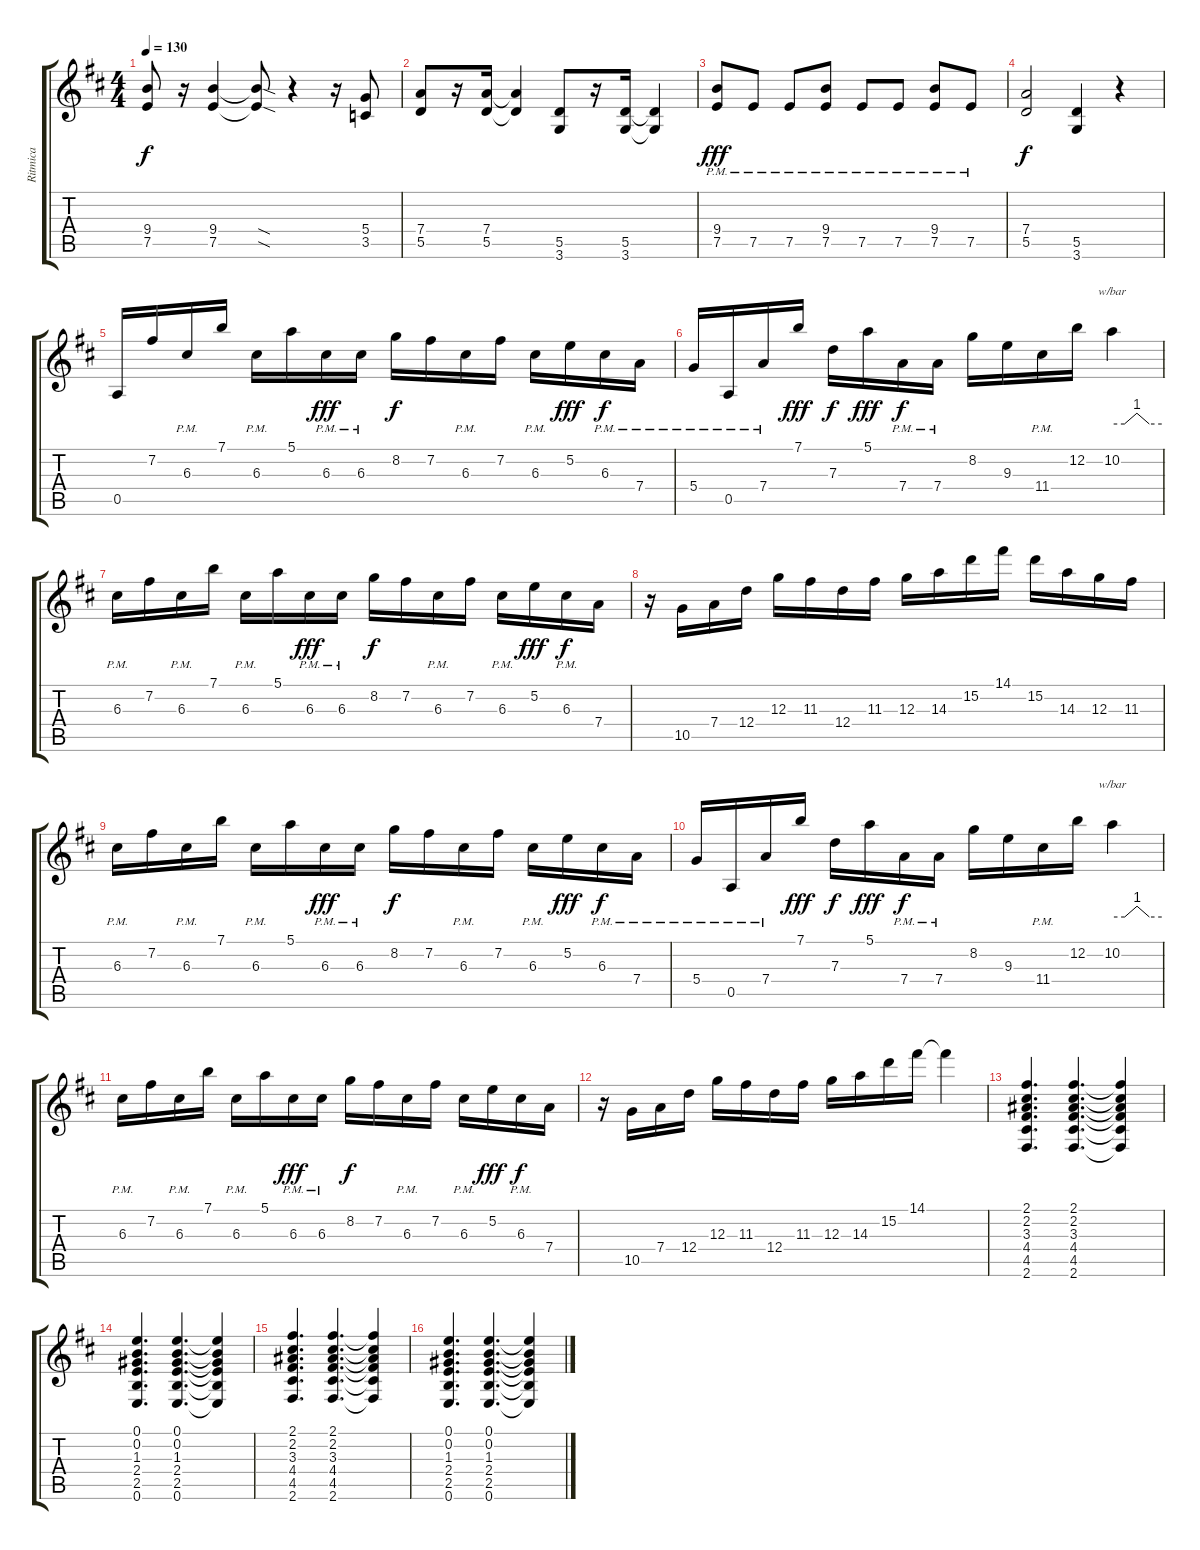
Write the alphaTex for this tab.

\track ("Ritmica" "Ritmica") {instrument distortionguitar}
\staff {score tabs}
\tuning (E4 B3 G3 D3 A2 E2) {hide}
\ts (4 4)
\tempo 130
\clef g2
\ks d
(9.4 7.5).8{dy f} r.16 (9.4 7.5).4 (9.4{sod t} 7.5{sod t}).8 r.4 r.16 (5.4 3.5).8 |
(7.4 5.5).8 r.16 (7.4 5.5).16 (7.4{t} 5.5{t}).4 (5.5 3.6).8 r.16 (5.5 3.6).16 (5.5{t} 3.6{t}).4 |
(9.4{pm} 7.5{pm}).8{dy fff} 7.5{pm}.8 7.5{pm}.8 (9.4 7.5{pm}).8 7.5{pm}.8 7.5{pm}.8 (9.4 7.5{pm}).8 7.5{pm}.8 |
(7.4 5.5).2{dy f} (5.5 3.6).4 r.4 |
0.5.16 7.2.16 6.3{pm}.16 7.1.16 6.3{pm}.16 5.1.16 6.3{pm}.16{dy fff} 6.3{pm}.16 8.2.16{dy f} 7.2.16 6.3{pm}.16 7.2.16 6.3{pm}.16 5.2.16{dy fff} 6.3{pm}.16{dy f} 7.4{pm}.16 |
5.4{pm}.16 0.5{pm}.16 7.4{pm}.16 7.1.16{dy fff} 7.3.16{dy f} 5.1.16{dy fff} 7.4{pm}.16{dy f} 7.4{pm}.16 8.2.16 9.3.16 11.4{pm}.16 12.2.16 10.2.4{tbe (custom default 0 0 15 0 30 4 45 0 60 0)} |
6.3{pm}.16 7.2.16 6.3{pm}.16 7.1.16 6.3{pm}.16 5.1.16 6.3{pm}.16{dy fff} 6.3{pm}.16 8.2.16{dy f} 7.2.16 6.3{pm}.16 7.2.16 6.3{pm}.16 5.2.16{dy fff} 6.3{pm}.16{dy f} 7.4.16 |
r.16 10.5.16 7.4.16 12.4.16 12.3.16 11.3.16 12.4.16 11.3.16 12.3.16 14.3.16 15.2.16 14.1.16 15.2.16 14.3.16 12.3.16 11.3.16 |
6.3{pm}.16 7.2.16 6.3{pm}.16 7.1.16 6.3{pm}.16 5.1.16 6.3{pm}.16{dy fff} 6.3{pm}.16 8.2.16{dy f} 7.2.16 6.3{pm}.16 7.2.16 6.3{pm}.16 5.2.16{dy fff} 6.3{pm}.16{dy f} 7.4{pm}.16 |
5.4{pm}.16 0.5{pm}.16 7.4{pm}.16 7.1.16{dy fff} 7.3.16{dy f} 5.1.16{dy fff} 7.4{pm}.16{dy f} 7.4{pm}.16 8.2.16 9.3.16 11.4{pm}.16 12.2.16 10.2.4{tbe (custom default 0 0 15 0 30 4 45 0 60 0)} |
6.3{pm}.16 7.2.16 6.3{pm}.16 7.1.16 6.3{pm}.16 5.1.16 6.3{pm}.16{dy fff} 6.3{pm}.16 8.2.16{dy f} 7.2.16 6.3{pm}.16 7.2.16 6.3{pm}.16 5.2.16{dy fff} 6.3{pm}.16{dy f} 7.4.16 |
r.16 10.5.16 7.4.16 12.4.16 12.3.16 11.3.16 12.4.16 11.3.16 12.3.16 14.3.16 15.2.16 14.1.16 14.1{t}.4 |
(2.1 2.2 3.3 4.4 4.5 2.6).4{d} (2.1 2.2 3.3 4.4 4.5 2.6).4{d} (2.1{t} 2.2{t} 3.3{t} 4.4{t} 4.5{t} 2.6{t}).4 |
(0.1 0.2 1.3 2.4 2.5 0.6).4{d} (0.1 0.2 1.3 2.4 2.5 0.6).4{d} (0.1{t} 0.2{t} 1.3{t} 2.4{t} 2.5{t} 0.6{t}).4 |
(2.1 2.2 3.3 4.4 4.5 2.6).4{d} (2.1 2.2 3.3 4.4 4.5 2.6).4{d} (2.1{t} 2.2{t} 3.3{t} 4.4{t} 4.5{t} 2.6{t}).4 |
(0.1 0.2 1.3 2.4 2.5 0.6).4{d} (0.1 0.2 1.3 2.4 2.5 0.6).4{d} (0.1{t} 0.2{t} 1.3{t} 2.4{t} 2.5{t} 0.6{t}).4
